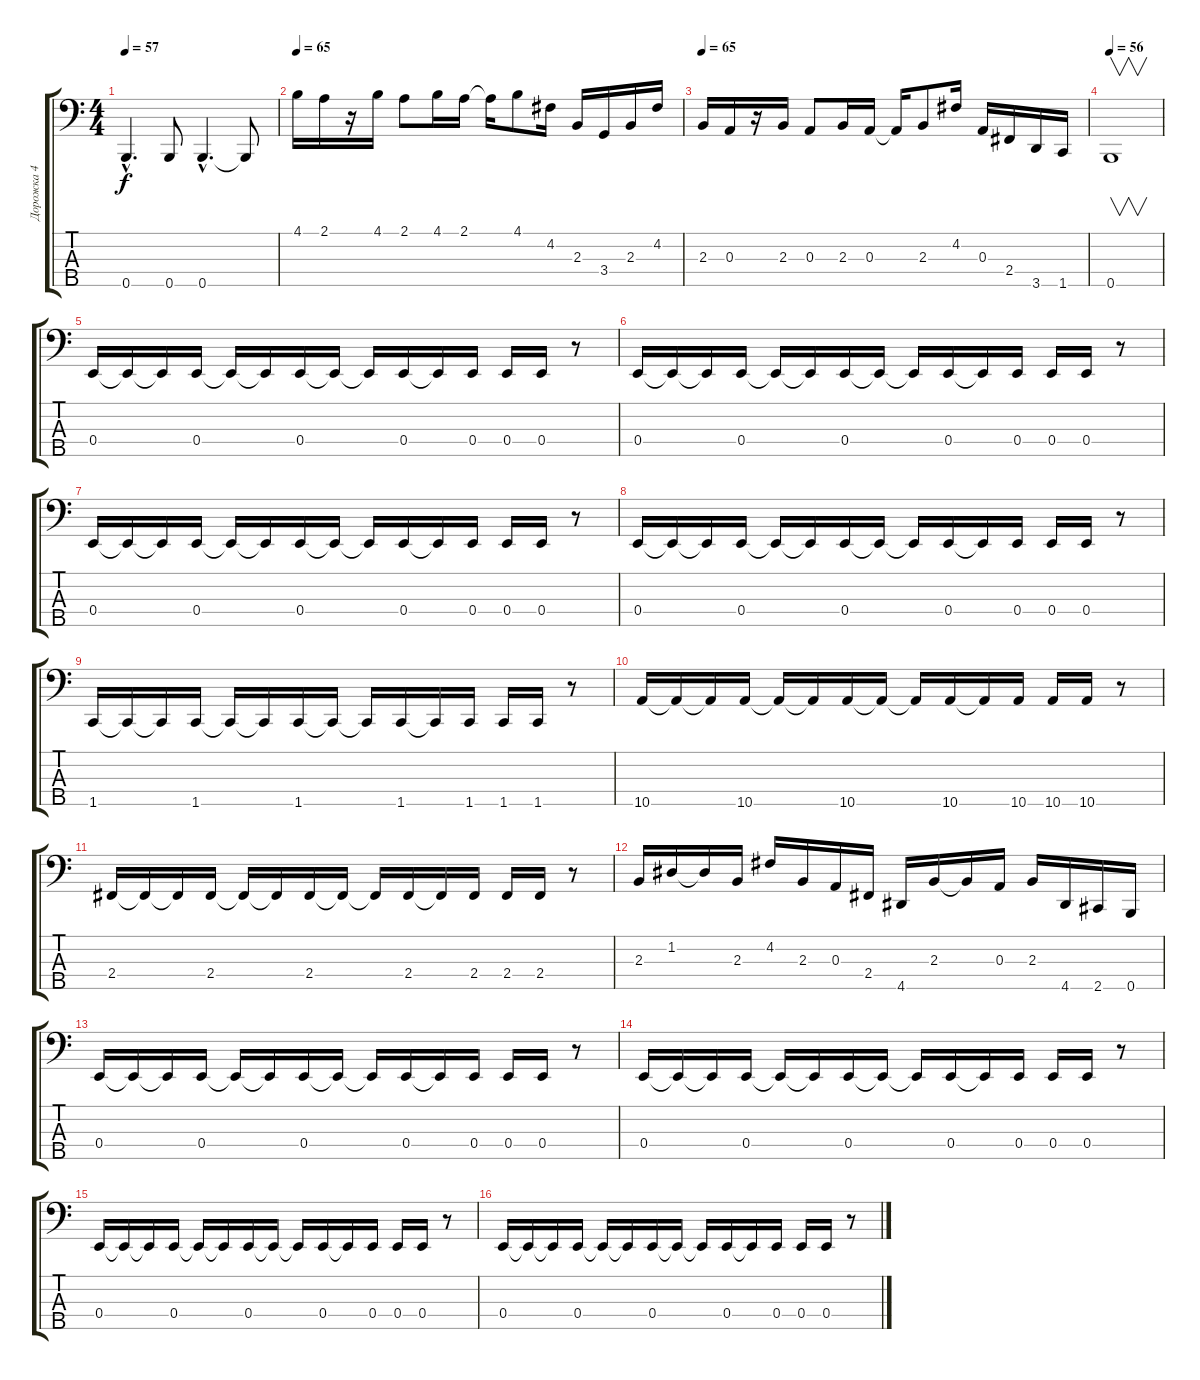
\track ("Дорожка 4" "Дорожка 4") {instrument electricbassfinger}
\staff {score tabs}
\tuning (G2 D2 A1 E1 B0) {hide}
\ts (4 4)
\tempo 57
\clef f4
\ks c
0.5{hac}.4{d dy f} 0.5.8 0.5{hac}.4{d} 0.5{t}.8 |
\tempo 65
4.1.16{volume 9} 2.1.16 r.16 4.1.16 2.1.8 4.1.16 2.1.16 2.1{t}.16 4.1.8 4.2.16 2.3.16 3.4.16 2.3.16 4.2.16 |
\tempo 65
2.3.16 0.3.16 r.16 2.3.16 0.3.8 2.3.16 0.3.16 0.3{t}.16 2.3.8 4.2.16 0.3.16 2.4.16 3.5.16 1.5.16 |
\tempo 56
0.5.1{v} |
0.4.16{volume 7} 0.4{t}.16 0.4{t}.16 0.4.16 0.4{t}.16 0.4{t}.16 0.4.16 0.4{t}.16 0.4{t}.16 0.4.16 0.4{t}.16 0.4.16 0.4.16 0.4.16 r.8 |
0.4.16 0.4{t}.16 0.4{t}.16 0.4.16 0.4{t}.16 0.4{t}.16 0.4.16 0.4{t}.16 0.4{t}.16 0.4.16 0.4{t}.16 0.4.16 0.4.16 0.4.16 r.8 |
0.4.16 0.4{t}.16 0.4{t}.16 0.4.16 0.4{t}.16 0.4{t}.16 0.4.16 0.4{t}.16 0.4{t}.16 0.4.16 0.4{t}.16 0.4.16 0.4.16 0.4.16 r.8 |
0.4.16 0.4{t}.16 0.4{t}.16 0.4.16 0.4{t}.16 0.4{t}.16 0.4.16 0.4{t}.16 0.4{t}.16 0.4.16 0.4{t}.16 0.4.16 0.4.16 0.4.16 r.8 |
1.5.16 1.5{t}.16 1.5{t}.16 1.5.16 1.5{t}.16 1.5{t}.16 1.5.16 1.5{t}.16 1.5{t}.16 1.5.16 1.5{t}.16 1.5.16 1.5.16 1.5.16 r.8 |
10.5.16 10.5{t}.16 10.5{t}.16 10.5.16 10.5{t}.16 10.5{t}.16 10.5.16 10.5{t}.16 10.5{t}.16 10.5.16 10.5{t}.16 10.5.16 10.5.16 10.5.16 r.8 |
2.4.16 2.4{t}.16 2.4{t}.16 2.4.16 2.4{t}.16 2.4{t}.16 2.4.16 2.4{t}.16 2.4{t}.16 2.4.16 2.4{t}.16 2.4.16 2.4.16 2.4.16 r.8 |
2.3.16 1.2.16 1.2{t}.16 2.3.16 4.2.16 2.3.16 0.3.16 2.4.16 4.5.16 2.3.16 2.3{t}.16 0.3.16 2.3.16 4.5.16 2.5.16 0.5.16 |
0.4.16 0.4{t}.16 0.4{t}.16 0.4.16 0.4{t}.16 0.4{t}.16 0.4.16 0.4{t}.16 0.4{t}.16 0.4.16 0.4{t}.16 0.4.16 0.4.16 0.4.16 r.8 |
0.4.16 0.4{t}.16 0.4{t}.16 0.4.16 0.4{t}.16 0.4{t}.16 0.4.16 0.4{t}.16 0.4{t}.16 0.4.16 0.4{t}.16 0.4.16 0.4.16 0.4.16 r.8 |
0.4.16 0.4{t}.16 0.4{t}.16 0.4.16 0.4{t}.16 0.4{t}.16 0.4.16 0.4{t}.16 0.4{t}.16 0.4.16 0.4{t}.16 0.4.16 0.4.16 0.4.16 r.8 |
0.4.16 0.4{t}.16 0.4{t}.16 0.4.16 0.4{t}.16 0.4{t}.16 0.4.16 0.4{t}.16 0.4{t}.16 0.4.16 0.4{t}.16 0.4.16 0.4.16 0.4.16 r.8
